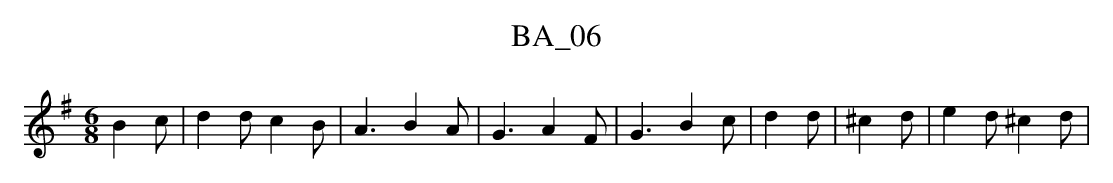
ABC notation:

X:1
T:BA_06
M:6/8
L:1/8
K:G
 B2 c| d2 d c2 B| A3 B2 A| G3 A2 F| G3 B2 c| d2 d| ^c2 d| e2 d ^c2 d|\

M:9/8
 A3- A3 d2 d|
M:6/8
 e2 d e2 f| g2- f g2 e| d2 Bc-B A| G2- F E2 D| G2 G BAG| d2 d e2 g|\
 B2 G A2 F| G6|
